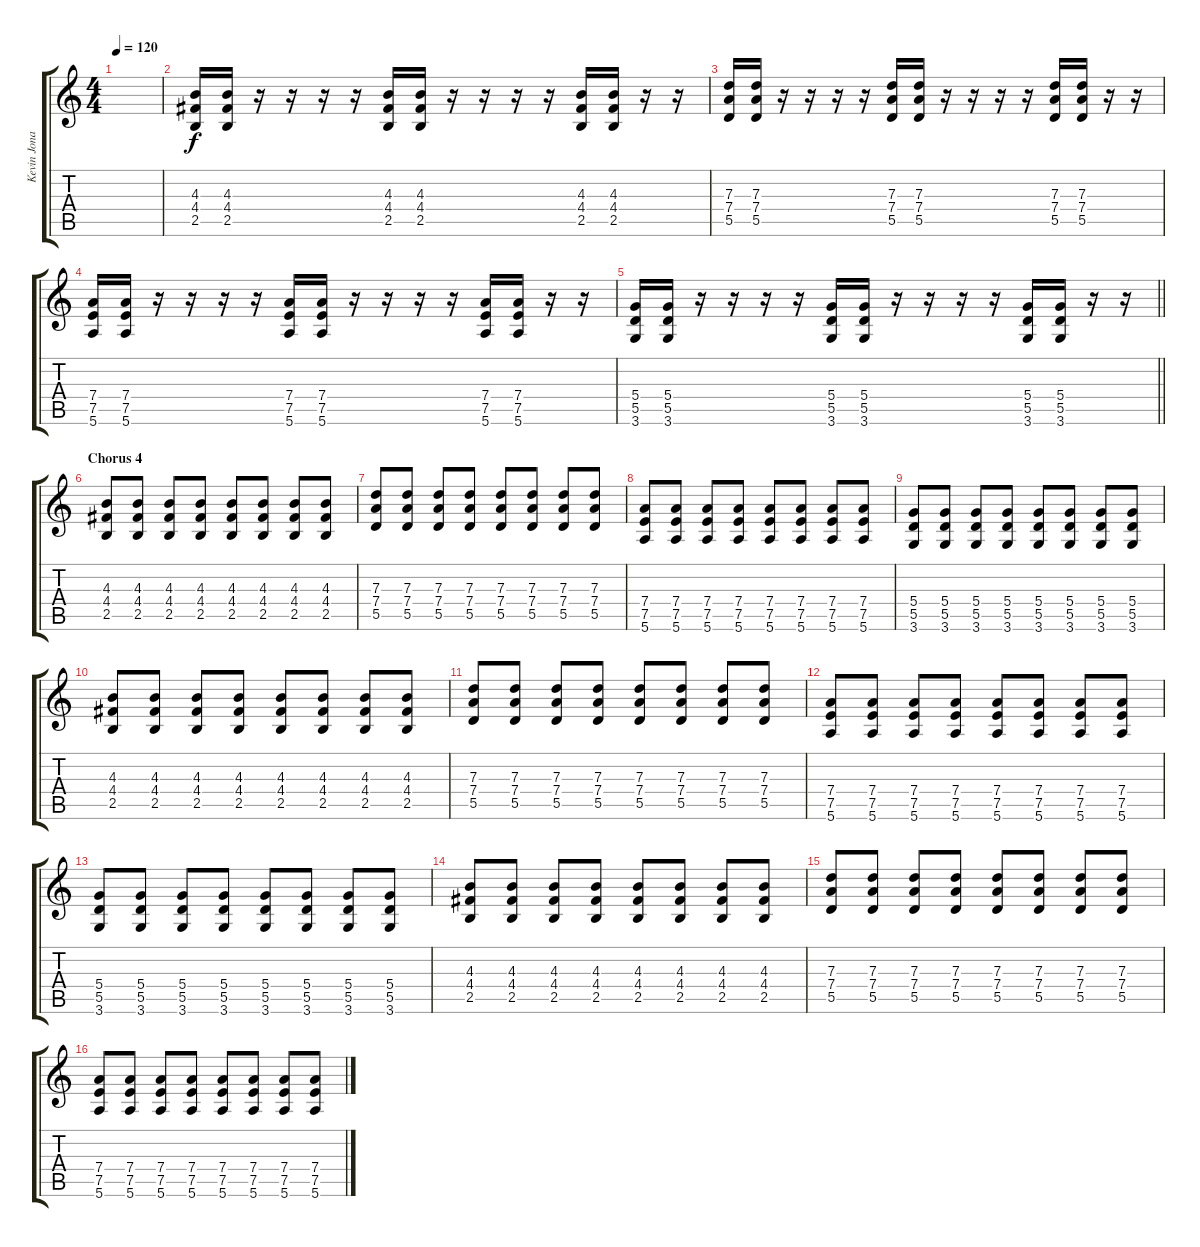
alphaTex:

\track ("Kevin Jonas" "Kevin Jona") {instrument distortionguitar}
\staff {score tabs}
\tuning (E4 B3 G3 D3 A2 E2) {hide}
\ts (4 4)
\tempo 120
\clef g2
\ks c
|
(4.3 4.4 2.5).16 (4.3 4.4 2.5).16 r.16 r.16 r.16 r.16 (4.3 4.4 2.5).16 (4.3 4.4 2.5).16 r.16 r.16 r.16 r.16 (4.3 4.4 2.5).16 (4.3 4.4 2.5).16 r.16 r.16 |
(7.3 7.4 5.5).16 (7.3 7.4 5.5).16 r.16 r.16 r.16 r.16 (7.3 7.4 5.5).16 (7.3 7.4 5.5).16 r.16 r.16 r.16 r.16 (7.3 7.4 5.5).16 (7.3 7.4 5.5).16 r.16 r.16 |
(7.4 7.5 5.6).16 (7.4 7.5 5.6).16 r.16 r.16 r.16 r.16 (7.4 7.5 5.6).16 (7.4 7.5 5.6).16 r.16 r.16 r.16 r.16 (7.4 7.5 5.6).16 (7.4 7.5 5.6).16 r.16 r.16 |
\barLineRight lightlight
(5.4 5.5 3.6).16 (5.4 5.5 3.6).16 r.16 r.16 r.16 r.16 (5.4 5.5 3.6).16 (5.4 5.5 3.6).16 r.16 r.16 r.16 r.16 (5.4 5.5 3.6).16 (5.4 5.5 3.6).16 r.16 r.16 |
\section ("" "Chorus 4")
(4.3 4.4 2.5).8 (4.3 4.4 2.5).8 (4.3 4.4 2.5).8 (4.3 4.4 2.5).8 (4.3 4.4 2.5).8 (4.3 4.4 2.5).8 (4.3 4.4 2.5).8 (4.3 4.4 2.5).8 |
(7.3 7.4 5.5).8 (7.3 7.4 5.5).8 (7.3 7.4 5.5).8 (7.3 7.4 5.5).8 (7.3 7.4 5.5).8 (7.3 7.4 5.5).8 (7.3 7.4 5.5).8 (7.3 7.4 5.5).8 |
(7.4 7.5 5.6).8 (7.4 7.5 5.6).8 (7.4 7.5 5.6).8 (7.4 7.5 5.6).8 (7.4 7.5 5.6).8 (7.4 7.5 5.6).8 (7.4 7.5 5.6).8 (7.4 7.5 5.6).8 |
(5.4 5.5 3.6).8 (5.4 5.5 3.6).8 (5.4 5.5 3.6).8 (5.4 5.5 3.6).8 (5.4 5.5 3.6).8 (5.4 5.5 3.6).8 (5.4 5.5 3.6).8 (5.4 5.5 3.6).8 |
(4.3 4.4 2.5).8 (4.3 4.4 2.5).8 (4.3 4.4 2.5).8 (4.3 4.4 2.5).8 (4.3 4.4 2.5).8 (4.3 4.4 2.5).8 (4.3 4.4 2.5).8 (4.3 4.4 2.5).8 |
(7.3 7.4 5.5).8 (7.3 7.4 5.5).8 (7.3 7.4 5.5).8 (7.3 7.4 5.5).8 (7.3 7.4 5.5).8 (7.3 7.4 5.5).8 (7.3 7.4 5.5).8 (7.3 7.4 5.5).8 |
(7.4 7.5 5.6).8 (7.4 7.5 5.6).8 (7.4 7.5 5.6).8 (7.4 7.5 5.6).8 (7.4 7.5 5.6).8 (7.4 7.5 5.6).8 (7.4 7.5 5.6).8 (7.4 7.5 5.6).8 |
(5.4 5.5 3.6).8 (5.4 5.5 3.6).8 (5.4 5.5 3.6).8 (5.4 5.5 3.6).8 (5.4 5.5 3.6).8 (5.4 5.5 3.6).8 (5.4 5.5 3.6).8 (5.4 5.5 3.6).8 |
(4.3 4.4 2.5).8 (4.3 4.4 2.5).8 (4.3 4.4 2.5).8 (4.3 4.4 2.5).8 (4.3 4.4 2.5).8 (4.3 4.4 2.5).8 (4.3 4.4 2.5).8 (4.3 4.4 2.5).8 |
(7.3 7.4 5.5).8 (7.3 7.4 5.5).8 (7.3 7.4 5.5).8 (7.3 7.4 5.5).8 (7.3 7.4 5.5).8 (7.3 7.4 5.5).8 (7.3 7.4 5.5).8 (7.3 7.4 5.5).8 |
(7.4 7.5 5.6).8 (7.4 7.5 5.6).8 (7.4 7.5 5.6).8 (7.4 7.5 5.6).8 (7.4 7.5 5.6).8 (7.4 7.5 5.6).8 (7.4 7.5 5.6).8 (7.4 7.5 5.6).8
